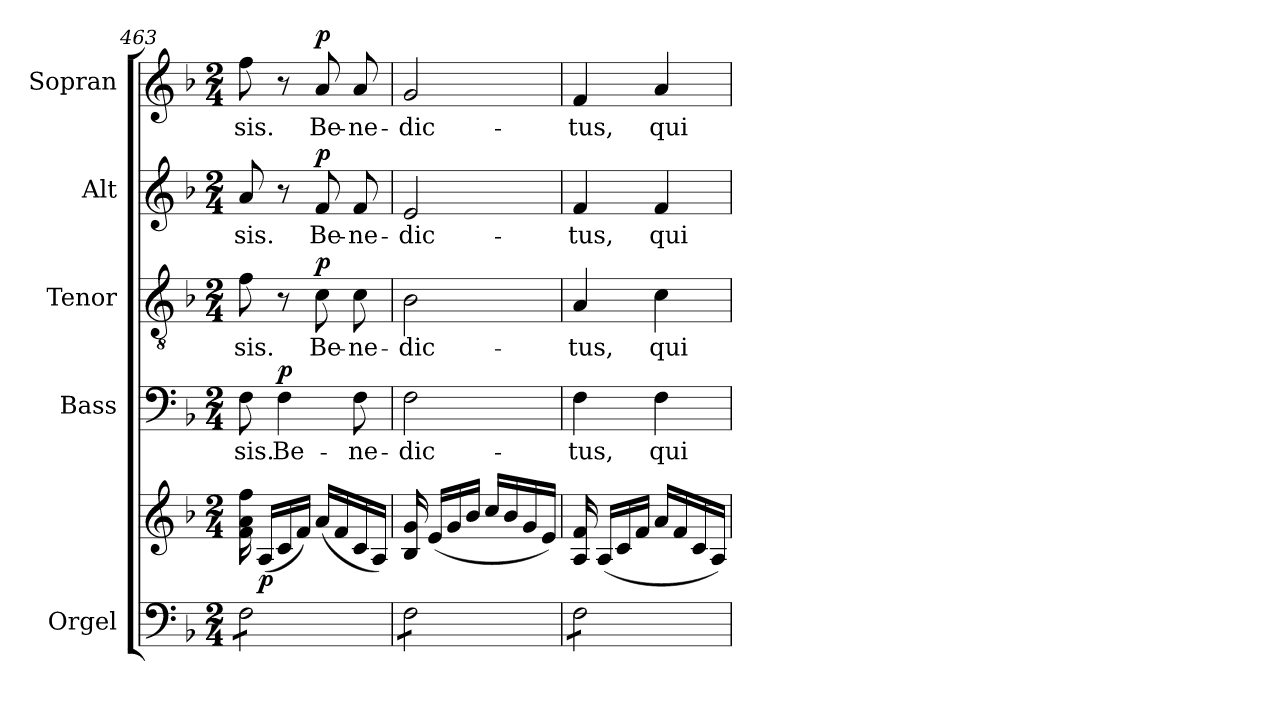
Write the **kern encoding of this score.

**kern	**kern	**dynam	**kern	**text	**dynam	**kern	**text	**dynam	**kern	**text	**dynam	**kern	**text	**dynam
*part5	*part5	*part5	*part4	*part4	*part4	*part3	*part3	*part3	*part2	*part2	*part2	*part1	*part1	*part1
*staff6	*staff5	*staff5/6	*staff4	*staff4	*staff4	*staff3	*staff3	*staff3	*staff2	*staff2	*staff2	*staff1	*staff1	*staff1
*I"Orgel	*	*	*I"Bass	*	*	*I"Tenor	*	*	*I"Alt	*	*	*I"Sopran	*	*
*I'Org.	*	*	*I'B.	*	*	*I'T.	*	*	*I'A.	*	*	*I'S.	*	*
*clefF4	*clefG2	*	*clefF4	*	*	*clefGv2	*	*	*clefG2	*	*	*clefG2	*	*
*k[b-]	*k[b-]	*	*k[b-]	*	*	*k[b-]	*	*	*k[b-]	*	*	*k[b-]	*	*
*F:	*F:	*	*F:	*	*	*F:	*	*	*F:	*	*	*F:	*	*
*M2/4	*M2/4	*	*M2/4	*	*	*M2/4	*	*	*M2/4	*	*	*M2/4	*	*
=463	=463	=463	=463	=463	=463	=463	=463	=463	=463	=463	=463	=463	=463	=463
!	!	!	!	!LO:LY:b	!	!	!LO:LY:b	!	!	!LO:LY:b	!	!	!LO:LY:b	!
*tremolo	*	*	*	*	*	*	*	*	*	*	*	*	*	*
8F\L	16f\ 16a\ 16ff\	.	8F\	-sis.	.	8f\	-sis.	.	8a/	-sis.	.	8ff\	-sis.	.
!	!	!LO:DY:b	!	!	!	!	!	!	!	!	!	!	!	!
.	(<16A/LL	p	.	.	.	.	.	.	.	.	.	.	.	.
!	!	!	!	!LO:LY:b	!LO:DY:a	!	!	!	!	!	!	!	!	!
8F\	16c/	.	4F\	Be-	p	8r	.	.	8r	.	.	8r	.	.
.	16f/JJ)	.	.	.	.	.	.	.	.	.	.	.	.	.
!	!	!	!	!	!	!	!LO:LY:b	!LO:DY:a	!	!LO:LY:b	!LO:DY:a	!	!LO:LY:b	!LO:DY:a
8F\	(<16a/LL	.	.	.	.	8c\	Be-	p	8f/	Be-	p	8a/	Be-	p
.	16f/	.	.	.	.	.	.	.	.	.	.	.	.	.
!	!	!	!	!LO:LY:b	!	!	!LO:LY:b	!	!	!LO:LY:b	!	!	!LO:LY:b	!
8F\J	16c/	.	8F\	-ne-	.	8c\	-ne-	.	8f/	-ne-	.	8a/	-ne-	.
.	16A/JJ)	.	.	.	.	.	.	.	.	.	.	.	.	.
=464	=464	=464	=464	=464	=464	=464	=464	=464	=464	=464	=464	=464	=464	=464
!	!	!	!	!LO:LY:b	!	!	!LO:LY:b	!	!	!LO:LY:b	!	!	!LO:LY:b	!
8F\L	16B-/ 16g/	.	2F\	-dic-	.	2B-\	-dic-	.	2e/	-dic-	.	2g/	-dic-	.
.	(<16e/LL	.	.	.	.	.	.	.	.	.	.	.	.	.
8F\	16g/	.	.	.	.	.	.	.	.	.	.	.	.	.
.	16b-/JJ	.	.	.	.	.	.	.	.	.	.	.	.	.
8F\	16cc/LL	.	.	.	.	.	.	.	.	.	.	.	.	.
.	16b-/	.	.	.	.	.	.	.	.	.	.	.	.	.
8F\J	16g/	.	.	.	.	.	.	.	.	.	.	.	.	.
.	16e/JJ)	.	.	.	.	.	.	.	.	.	.	.	.	.
=465	=465	=465	=465	=465	=465	=465	=465	=465	=465	=465	=465	=465	=465	=465
!	!	!	!	!LO:LY:b	!	!	!LO:LY:b	!	!	!LO:LY:b	!	!	!LO:LY:b	!
8F\L	16A/ 16f/	.	4F\	-tus,	.	4A/	-tus,	.	4f/	-tus,	.	4f/	-tus,	.
.	(<16A/LL	.	.	.	.	.	.	.	.	.	.	.	.	.
8F\	16c/	.	.	.	.	.	.	.	.	.	.	.	.	.
.	16f/JJ	.	.	.	.	.	.	.	.	.	.	.	.	.
!	!	!	!	!LO:LY:b	!	!	!LO:LY:b	!	!	!LO:LY:b	!	!	!LO:LY:b	!
8F\	16a/LL	.	4F\	qui	.	4c\	qui	.	4f/	qui	.	4a/	qui	.
.	16f/	.	.	.	.	.	.	.	.	.	.	.	.	.
8F\J	16c/	.	.	.	.	.	.	.	.	.	.	.	.	.
*Xtremolo	*	*	*	*	*	*	*	*	*	*	*	*	*	*
.	16A/JJ)	.	.	.	.	.	.	.	.	.	.	.	.	.
=	=	=	=	=	=	=	=	=	=	=	=	=	=	=
*-	*-	*-	*-	*-	*-	*-	*-	*-	*-	*-	*-	*-	*-	*-
